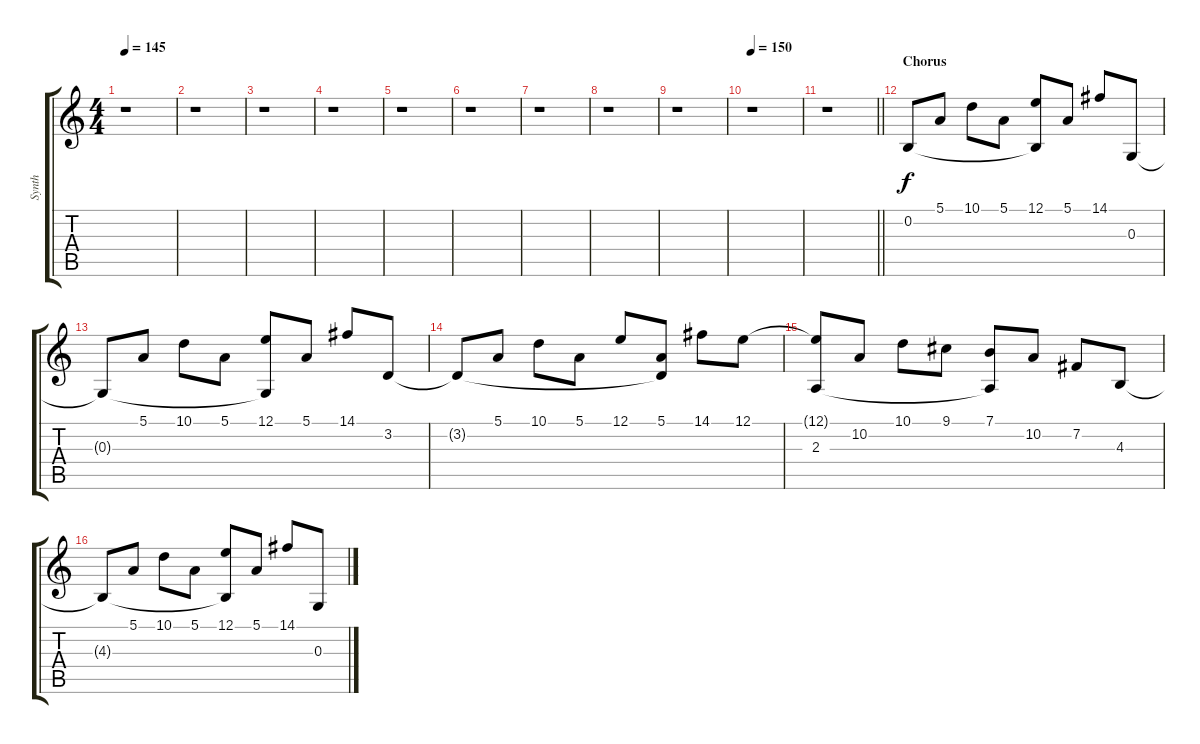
\track ("Synth" "Synth") {instrument synthbrass1}
\staff {score tabs}
\tuning (E4 B3 G3 D3 A2 E2) {hide}
\ts (4 4)
\tempo 145
\clef g2
\ks c
r.1{dy f} |
r.1 |
r.1 |
r.1 |
r.1 |
r.1 |
r.1 |
r.1 |
r.1 |
\tempo 150
r.1 |
\barLineRight lightlight
r.1 |
\section ("" "Chorus")
0.2.8 5.1.8 10.1.8 5.1.8 (12.1 0.2{t}).8 5.1.8 14.1.8 0.3.8 |
0.3{t}.8 5.1.8 10.1.8 5.1.8 (12.1 0.3{t}).8 5.1.8 14.1.8 3.2.8 |
3.2{t}.8 5.1.8 10.1.8 5.1.8 12.1.8 (5.1 3.2{t}).8 14.1.8 12.1.8 |
(12.1{t} 2.3).8 10.2.8 10.1.8 9.1.8 (7.1 2.3{t}).8 10.2.8 7.2.8 4.3.8 |
4.3{t}.8 5.1.8 10.1.8 5.1.8 (12.1 4.3{t}).8 5.1.8 14.1.8 0.3.8
